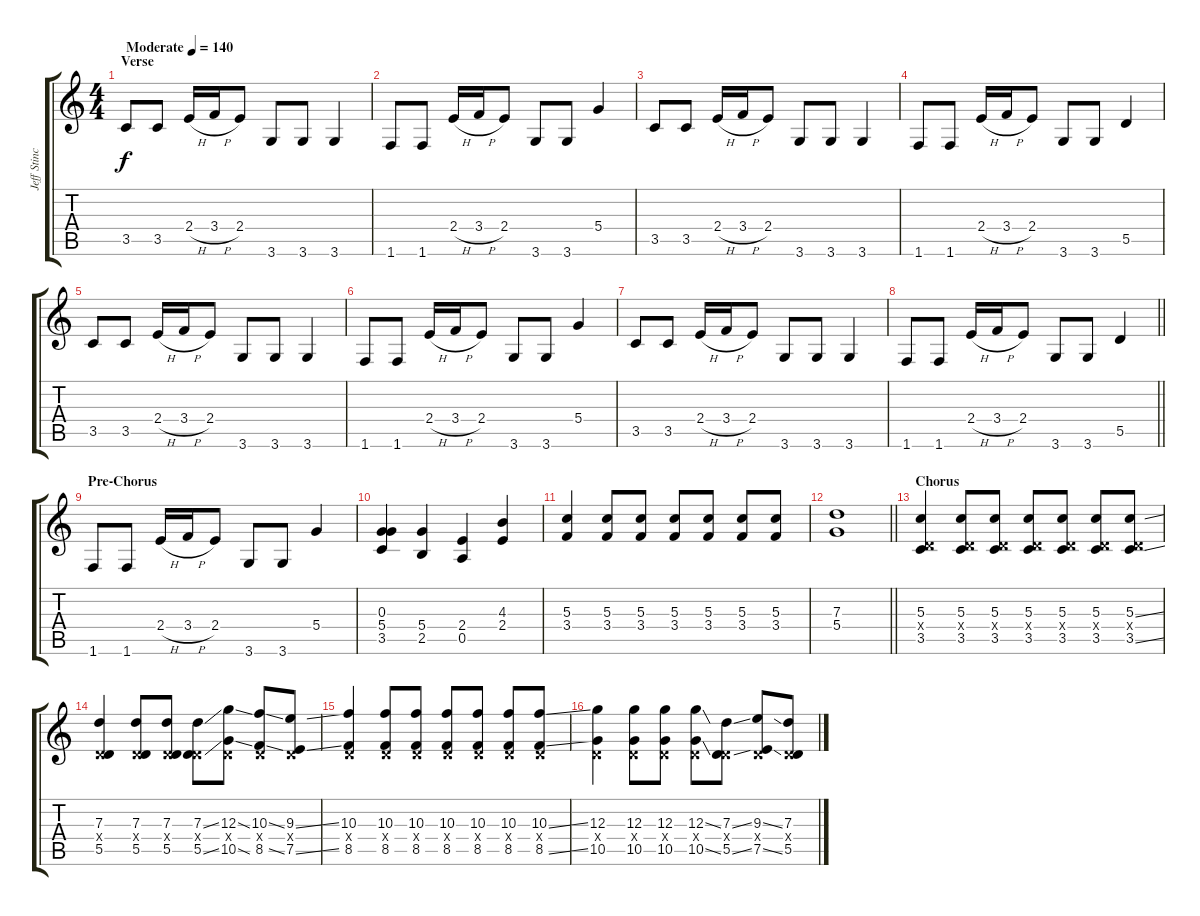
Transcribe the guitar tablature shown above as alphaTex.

\track ("Jeff Stinco" "Jeff Stinc") {instrument overdrivenguitar}
\staff {score tabs}
\tuning (E4 B3 G3 D3 A2 E2) {hide}
\ts (4 4)
\section ("" "Verse")
\tempo (140 "Moderate")
\clef g2
\ks c
3.5.8{dy f instrument overdrivenguitar} 3.5.8 2.4{h}.16 3.4{h}.16 2.4.8 3.6.8 3.6.8 3.6.4 |
1.6.8 1.6.8 2.4{h}.16 3.4{h}.16 2.4.8 3.6.8 3.6.8 5.4.4 |
3.5.8 3.5.8 2.4{h}.16 3.4{h}.16 2.4.8 3.6.8 3.6.8 3.6.4 |
1.6.8 1.6.8 2.4{h}.16 3.4{h}.16 2.4.8 3.6.8 3.6.8 5.5.4 |
3.5.8 3.5.8 2.4{h}.16 3.4{h}.16 2.4.8 3.6.8 3.6.8 3.6.4 |
1.6.8 1.6.8 2.4{h}.16 3.4{h}.16 2.4.8 3.6.8 3.6.8 5.4.4 |
3.5.8 3.5.8 2.4{h}.16 3.4{h}.16 2.4.8 3.6.8 3.6.8 3.6.4 |
\barLineRight lightlight
1.6.8 1.6.8 2.4{h}.16 3.4{h}.16 2.4.8 3.6.8 3.6.8 5.5.4 |
\section ("" "Pre-Chorus")
1.6.8 1.6.8 2.4{h}.16 3.4{h}.16 2.4.8 3.6.8 3.6.8 5.4.4 |
(0.3 5.4 3.5).4 (5.4 2.5).4 (2.4 0.5).4 (4.3 2.4).4 |
(5.3 3.4).4 (5.3 3.4).8 (5.3 3.4).8 (5.3 3.4).8 (5.3 3.4).8 (5.3 3.4).8 (5.3 3.4).8 |
\barLineRight lightlight
(7.3 5.4).1 |
\section ("" "Chorus")
(5.3 0.4{x} 3.5).4 (5.3 0.4{x} 3.5).8 (5.3 0.4{x} 3.5).8 (5.3 0.4{x} 3.5).8 (5.3 0.4{x} 3.5).8 (5.3 0.4{x} 3.5).8 (5.3{ss} 0.4{x} 3.5{ss}).8 |
(7.3 0.4{x} 5.5).4 (7.3 0.4{x} 5.5).8 (7.3 0.4{x} 5.5).8 (7.3{ss} 0.4{x} 5.5{ss}).8 (12.3{ss} 0.4{x} 10.5{ss}).8 (10.3{ss} 0.4{x} 8.5{ss}).8 (9.3{ss} 0.4{x} 7.5{ss}).8 |
(10.3 0.4{x} 8.5).4 (10.3 0.4{x} 8.5).8 (10.3 0.4{x} 8.5).8 (10.3 0.4{x} 8.5).8 (10.3 0.4{x} 8.5).8 (10.3 0.4{x} 8.5).8 (10.3{ss} 0.4{x} 8.5{ss}).8 |
(12.3 0.4{x} 10.5).4 (12.3 0.4{x} 10.5).8 (12.3 0.4{x} 10.5).8 (12.3{ss} 0.4{x} 10.5{ss}).8 (7.3{ss} 0.4{x} 5.5{ss}).8 (9.3{ss} 0.4{x} 7.5{ss}).8 (7.3{ss} 0.4{x} 5.5{ss}).8
